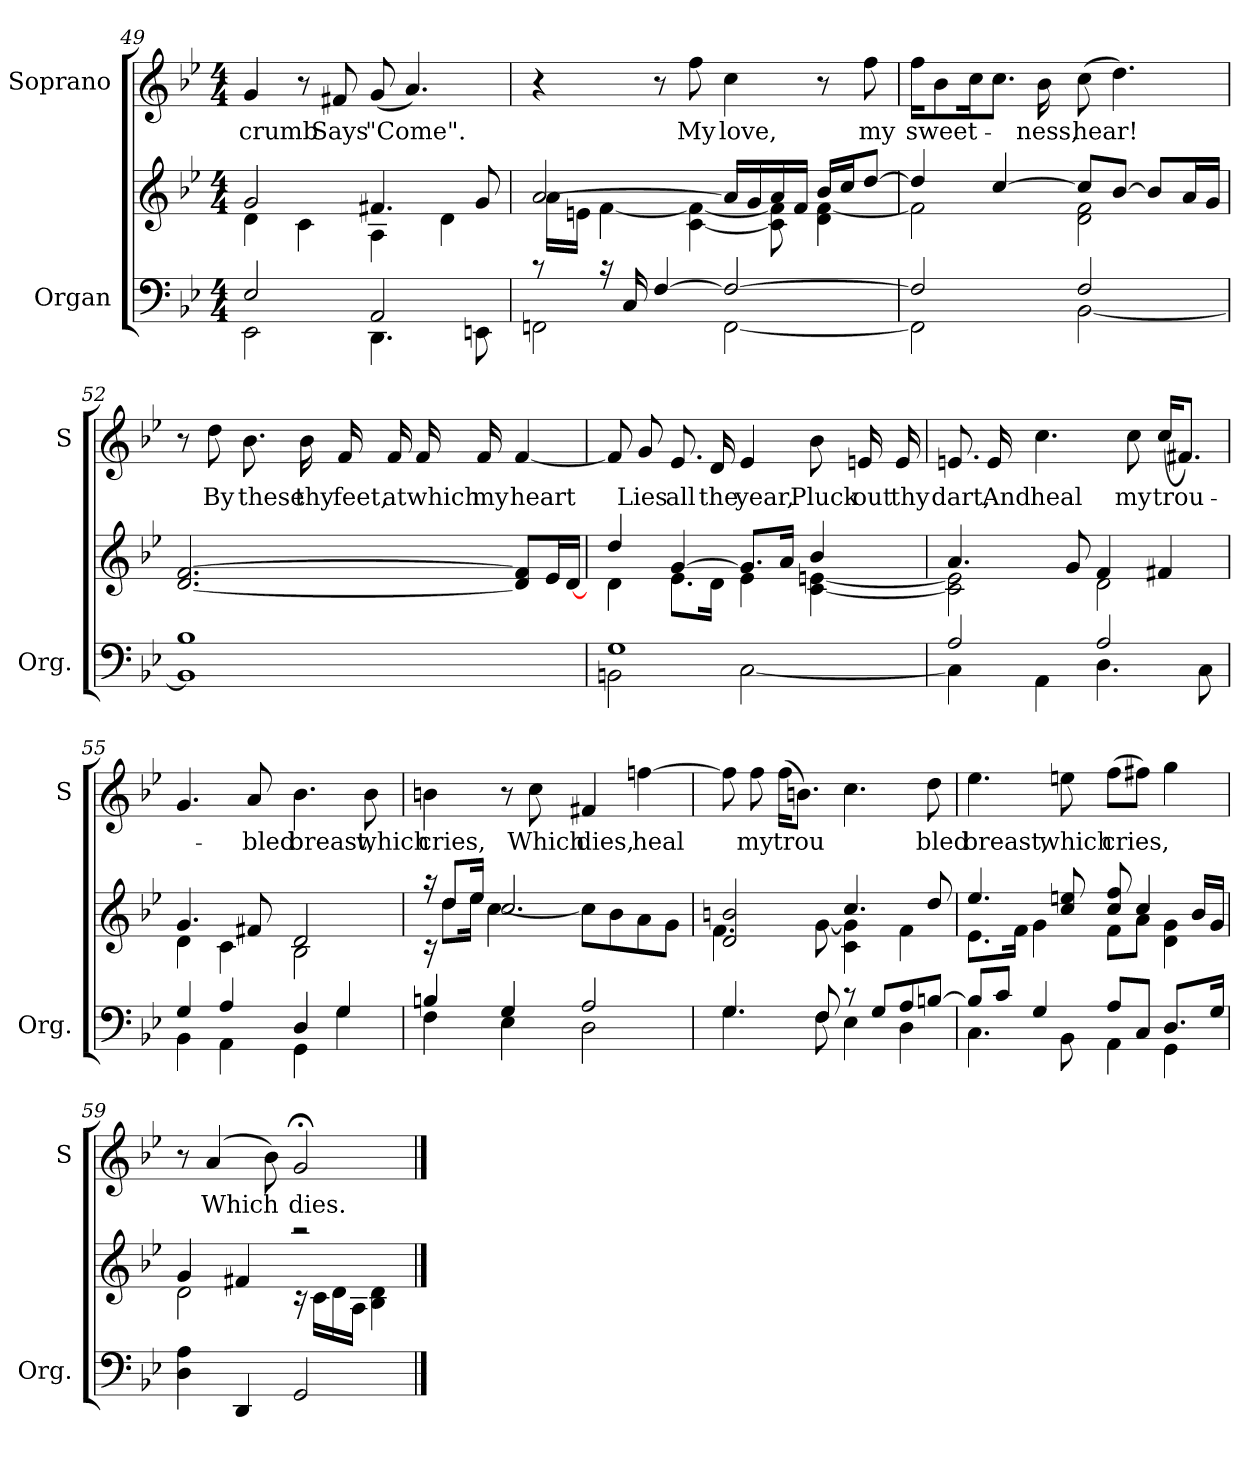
**kern	**kern	**kern	**text
*part2	*part2	*part1	*part1
*staff3	*staff2	*staff1	*staff1
*I"Organ	*	*I"Soprano	*
*I'Org.	*	*I'S	*
*clefF4	*clefG2	*clefG2	*
*k[b-e-]	*k[b-e-]	*k[b-e-]	*
*B-:	*B-:	*B-:	*
*M4/4	*M4/4	*M4/4	*
=49	=49	=49	=49
*^	*^	*	*
!	!	!	!	!	!LO:LY:b
2E-/	2EE-\	2g/	4d\	4g/	crumb
.	.	.	4c\	8r	.
!	!	!	!	!	!LO:LY:b
.	.	.	.	8f#X/	Says
!	!	!	!	!	!LO:LY:b
2AA/	4.DD\	4.f#X/	4A\	(<8g/	"Come".
.	.	.	.	4.a/)	.
.	.	.	4d\	.	.
.	8EEn\	8g/	.	.	.
=50	=50	=50	=50	=50	=50
8rc	2FFni\	[>2a/	16a\LL	4r	.
.	.	.	16en\JJ	.	.
16rc	.	.	[<4f\	.	.
16C/	.	.	.	.	.
[>4F/	.	.	.	8r	.
!	!	!	!	!	!LO:LY:b
.	.	.	[<4c\ 4f\_	8ff\	My
!	!	!	!	!	!LO:LY:b
2F/_	[<2FF\	16a/LL]	.	4cc\	love,
.	.	16g/	.	.	.
.	.	16a/	8c\] 8f\]	.	.
.	.	16f/JJ	.	.	.
.	.	16b-/LL	4d\ [<4f\	8r	.
.	.	16cc/J	.	.	.
!	!	!	!	!	!LO:LY:b
.	.	[>8dd/J	.	8ff\	my
!!LO:PB:g=z
=51	=51	=51	=51	=51	=51
!	!	!	!	!	!LO:LY:b
2F/]	2FF\]	4dd/]	2f\]	16ff\KL	sweet-
.	.	.	.	8b-\	.
.	.	.	.	16cc\k	.
.	.	[>4cc/	.	8.cc\J	.
!	!	!	!	!	!LO:LY:b
.	.	.	.	16b-\	-ness,
!	!	!	!	!	!LO:LY:b
2F/	[<2BB-\	8cc/L]	2d\ 2f\	(>8cc\	hear!
.	.	[>8b-/J	.	4.dd\)	.
.	.	8b-/L]	.	.	.
.	.	16a/L	.	.	.
.	.	16g/JJ	.	.	.
*	*	*v	*v	*	*
=52	=52	=52	=52	=52
1B-	1BB-]	[2.d/ [2.f/	8r	.
!	!	!	!	!LO:LY:b
.	.	.	8dd\	By
!	!	!	!	!LO:LY:b
.	.	.	8.b-\	these
!	!	!	!	!LO:LY:b
.	.	.	16b-\	thy
!	!	!	!	!LO:LY:b
.	.	.	16f/	feet,
!	!	!	!	!LO:LY:b
.	.	.	16f/	at
!	!	!	!	!LO:LY:b
.	.	.	16f/	which
!	!	!	!	!LO:LY:b
.	.	.	16f/	my
!	!	!	!	!LO:LY:b
.	.	8d/] 8f/]L	[4f/	heart
.	.	16e-/L	.	.
.	.	[16d/JJ	.	.
!!LO:LB:g=z
=53	=53	=53	=53	=53
*	*	*^	*	*
1G	2BBn\	4dd/	4d\	8f/]	.
!	!	!	!	!	!LO:LY:b
.	.	.	.	8g/	Lies
!	!	!	!	!	!LO:LY:b
.	.	[>4g/	8.e-\L	8.e-/	all
!	!	!	!	!	!LO:LY:b
.	.	.	16d\Jk	16d/	the
!	!	!	!	!	!LO:LY:b
.	[<2C\	8.g/L]	4e-\	4e-/	year,
.	.	16a/Jk	.	.	.
!	!	!	!	!	!LO:LY:b
.	.	4b-/	[<4c\ [<4en\	8b-\	Pluck
!	!	!	!	!	!LO:LY:b
.	.	.	.	16en/	out
!	!	!	!	!	!LO:LY:b
.	.	.	.	16e/	thy
=54	=54	=54	=54	=54	=54
!	!	!	!	!	!LO:LY:b
2A/	4C\]	4.a/	2c\] 2e\]	8.en/	dart,
!	!	!	!	!	!LO:LY:b
.	.	.	.	16e/	And
!	!	!	!	!	!LO:LY:b
.	4AA\	.	.	4.cc\	heal
.	.	8g/	.	.	.
2A/	4.D\	4f/	2d\	.	.
!	!	!	!	!	!LO:LY:b
.	.	.	.	8cc\	my
!	!	!	!	!	!LO:LY:b
.	.	4f#X/	.	(<16cc/KL	trou-
.	.	.	.	8.f#X/J)	.
.	8C\	.	.	.	.
=55	=55	=55	=55	=55	=55
4G/	4BB-\	4.g/	4d\	4.g/	.
4A/	4AA\	.	4c\	.	.
!	!	!	!	!	!LO:LY:b
.	.	8f#X/	.	8a/	-bled
!	!	!	!	!	!LO:LY:b
4D/	4GG\	2d/	2B-\	4.b-\	breast,
4G/	4G\	.	.	.	.
!	!	!	!	!	!LO:LY:b
.	.	.	.	8b-\	which
!!LO:LB:g=z
=56	=56	=56	=56	=56	=56
!	!	!	!	!	!LO:LY:b
4Bn/	4F\	16raa	16rc	4bn\	cries,
.	.	8dd/L	8dd\L	.	.
.	.	16ee-/Jk	16ee-\Jk	.	.
4G/	4E-\	2.cc/	[<4cc\	8r	.
!	!	!	!	!	!LO:LY:b
.	.	.	.	8cc\	Which
!	!	!	!	!	!LO:LY:b
2A/	2D\	.	8cc\L]	4f#X/	dies,
.	.	.	8b-\	.	.
!	!	!	!	!	!LO:LY:b
.	.	.	8a\	[4ffni\	heal
.	.	.	8g\J	.	.
=57	=57	=57	=57	=57	=57
4.G/	4.G\	2d/ 2bn/	4.f\	8ff\]	.
!	!	!	!	!	!LO:LY:b
.	.	.	.	8ff\	my
!	!	!	!	!	!LO:LY:b
.	.	.	.	(>16ff\KL	trou
.	.	.	.	8.bn\J)	.
8F/	8F\	.	[<8g\	.	.
8rc	4E-\	4.cc/	4c\ 4g\]	4.cc\	.
8G/L	.	.	.	.	.
8A/	4D\	.	4f\	.	.
!	!	!	!	!	!LO:LY:b
[>8Bn/J	.	8dd/	.	8dd\	bled
=58	=58	=58	=58	=58	=58
!	!	!	!	!	!LO:LY:b
8B/L]	4.C\	4.ee-/	8.e-\L	4.ee-\	breast,
8c/J	.	.	.	.	.
.	.	.	16f\Jk	.	.
4G/	.	.	4g\	.	.
!	!	!	!	!	!LO:LY:b
.	8BB-i\	8cc/ 8een/	.	8een\	which
!	!	!	!	!	!LO:LY:b
8A/L	4AA\	8cc/ 8ff/	8f\L	(>8ff\L	cries,
8C/J	.	4cc/	8a\J	8ff#X\J)	.
8.D/L	4GG\	.	4d\ 4g\	4gg\	.
.	.	16b-/LL	.	.	.
16G/Jk	.	16g/JJ	.	.	.
*v	*v	*	*	*	*
=59	=59	=59	=59	=59
4D\ 4A\	4g/	2d\	8r	.
!	!	!	!	!LO:LY:b
.	.	.	(>4a/	Which
4DD/	4f#X/	.	.	.
.	.	.	8b-\)	.
!	!	!	!	!LO:LY:b
2GG/	2raa	16rc	2g;</	dies.
.	.	16c\LL	.	.
.	.	16d\	.	.
.	.	16A\JJ	.	.
.	.	4B-\ 4d\	.	.
*	*v	*v	*	*
==	==	==	==
*-	*-	*-	*-
